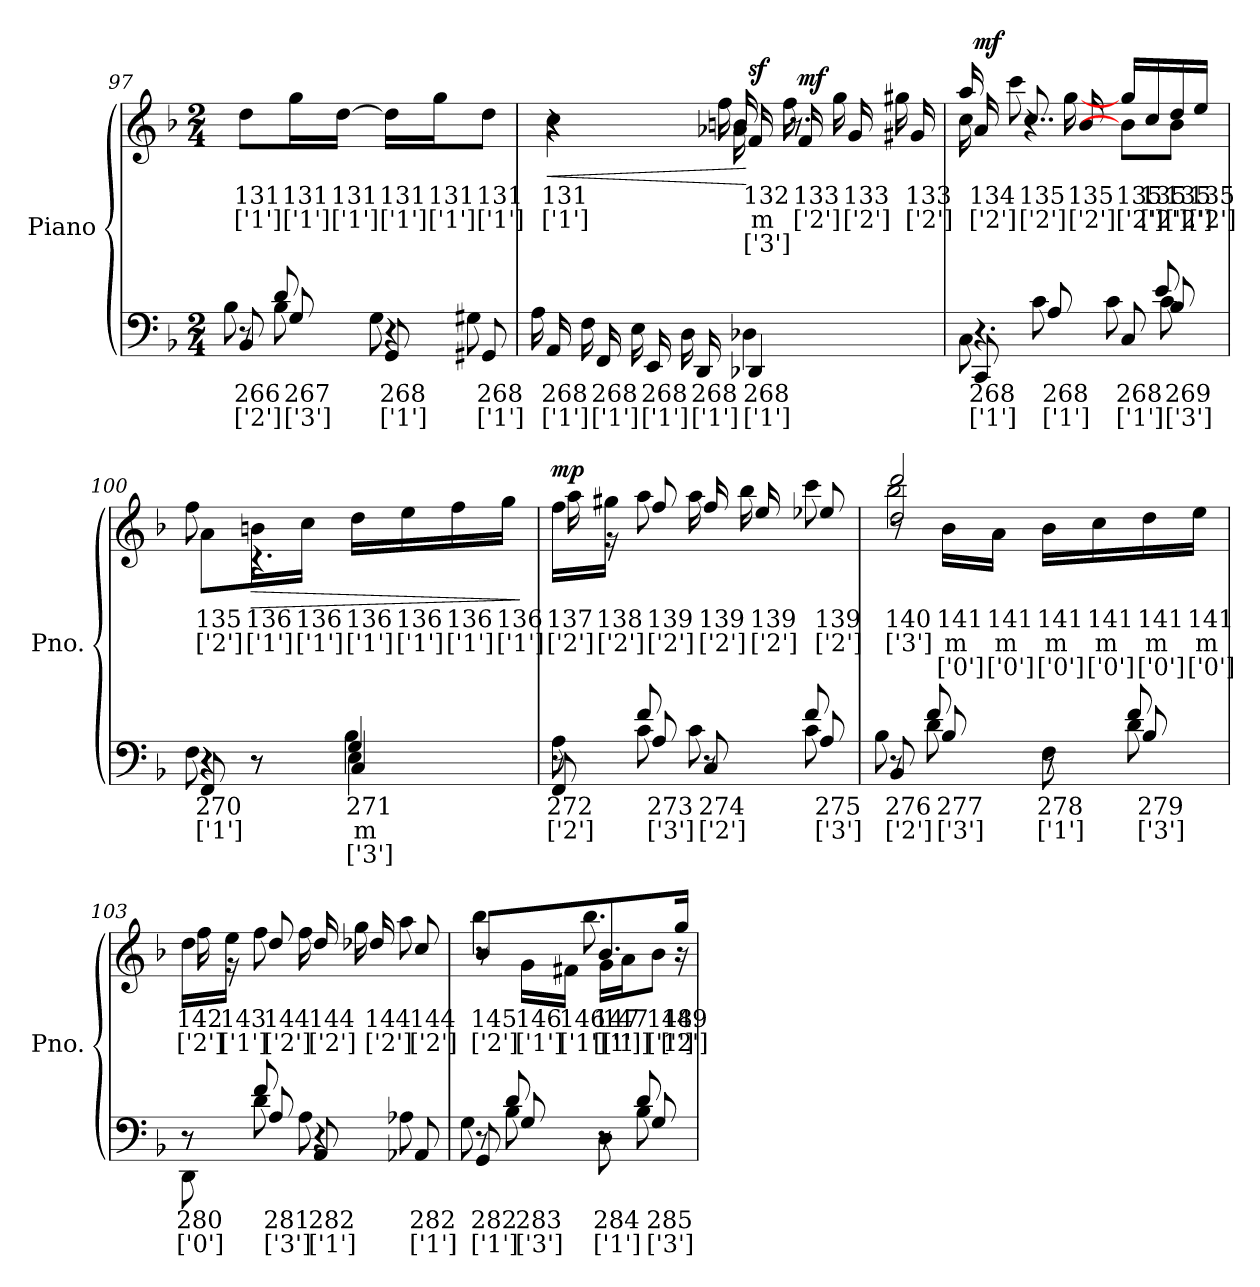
**kern	**text	**text	**text	**kern	**text	**text	**text	**dynam
*part1	*part1	*part1	*part1	*part1	*part1	*part1	*part1	*part1
*staff2	*staff2	*staff2	*staff2	*staff1	*staff1	*staff1	*staff1	*staff1/2
*I"Piano	*	*	*	*	*	*	*	*
*I'Pno.	*	*	*	*	*	*	*	*
!!LO:LB:g=z
*clefF4	*	*	*	*clefG2	*	*	*	*
*k[b-]	*	*	*	*k[b-]	*	*	*	*
*M2/4	*	*	*	*M2/4	*	*	*	*
=97	=97	=97	=97	=97	=97	=97	=97	=97
*^	*	*	*	*	*	*	*	*
*	*^	*	*	*	*	*	*	*	*
8BB-i	8B-j	8r	266	['2']	.	8ddZ\L	131	['1']	.	.
8GV	8B-j	8dN	267	['3']	.	16ggZ\L	131	['1']	.	.
.	.	.	.	.	.	[16ddZ\JJ	131	['1']	.	.
8GGi	8GV	4r	268	['1']	.	16ddZ\LL]	131	['1']	.	.
.	.	.	.	.	.	16ggZ\J	131	['1']	.	.
8GG#Xi	8G#XV	.	268	['1']	.	8ddZ\J	131	['1']	.	.
*v	*v	*v	*	*	*	*	*	*	*	*
=98	=98	=98	=98	=98	=98	=98	=98	=98
*^	*	*	*	*	*	*	*	*
!	!	!	!	!	!	!	!	!	!LO:HP:b
*	*	*	*	*	*^	*	*	*	*
*	*	*	*	*	*	*^	*	*	*	*
*	*	*	*	*	*	*	*^	*	*	*	*
16AAi	16AV	268	['1']	.	4ccZ\	4r	4r	4r	131	['1']	.	<
16FFi	16FV	268	['1']	.	.	.	.	.	.	.	.	.
16EEi	16EV	268	['1']	.	.	.	.	.	.	.	.	.
16DDi	16DV	268	['1']	.	.	.	.	.	.	.	.	.
!	!	!	!	!	!	!	!	!	!	!	!	!LO:DY:n=1:b
4DD-Xi	4D-XV	268	['1']	.	16fl	16a-XZ	16bn!	16ff+	132	m	['3']	[ sf
!	!	!	!	!	!	!	!	!	!	!	!	!LO:DY:n=2:b
.	.	.	.	.	16fl	16ff!	8.r	8.r	133	['2']	.	mf
.	.	.	.	.	16gl	16gg!	.	.	133	['2']	.	.
.	.	.	.	.	16g#Xl	16gg#X!	.	.	133	['2']	.	.
*v	*v	*	*	*	*	*	*	*	*	*	*	*
*	*	*	*	*v	*v	*v	*v	*	*	*	*
=99	=99	=99	=99	=99	=99	=99	=99	=99
*^	*	*	*	*	*	*	*	*
*	*^	*	*	*	*^	*	*	*	*
*	*	*	*	*	*	*	*^	*	*	*	*
!	!	!	!	!	!	!	!	!	!	!	!	!LO:DY:b
8CCi	8CV	4.r	268	['1']	.	16al	16ccZ	16aa!	134	['2']	.	mf
.	.	.	.	.	.	8ccl	8ccc!	4..r	135	['2']	.	.
8Ai	8cV	.	268	['1']	.	.	.	.	.	.	.	.
.	.	.	.	.	.	16b-l	16gg!	.	135	['2']	.	.
8Ci	8cV	.	268	['1']	.	8b-l\L]	16gg!/LL]	.	135	['2']	.	.
.	.	.	.	.	.	.	16cc!/	.	135	['2']	.	.
8B-j	8cV	8eN	269	['3']	.	8b-l\J	16dd!/	.	135	['2']	.	.
.	.	.	.	.	.	.	16ee!/JJ	.	135	['2']	.	.
*v	*v	*v	*	*	*	*	*	*	*	*	*	*
*	*	*	*	*v	*v	*v	*	*	*	*
=100	=100	=100	=100	=100	=100	=100	=100	=100
*^	*	*	*	*	*	*	*	*
*^	*^	*	*	*	*^	*	*	*	*
8FFi	8FV	4r	4r	270	['1']	.	8al	8ff!	135	['2']	.	.
!	!	!	!	!	!	!	!	!	!	!	!	!LO:HP:b
8r	8r	.	.	.	.	.	16bnZ\L	4.r	136	['1']	.	>
.	.	.	.	.	.	.	16ccZ\JJ	.	136	['1']	.	.
4Ci	4EV	4Gj	4B-N	271	m	['3']	16ddZ\LL	.	136	['1']	.	.
.	.	.	.	.	.	.	16eeZ\	.	136	['1']	.	.
.	.	.	.	.	.	.	16ffZ\	.	136	['1']	.	.
.	.	.	.	.	.	.	16ggZ\JJ	.	136	['1']	.	.
*v	*v	*v	*v	*	*	*	*	*	*	*	*	*
*	*	*	*	*v	*v	*	*	*	*
.	.	.	.	.	.	.	.	]
!!LO:LB:g=z
=101	=101	=101	=101	=101	=101	=101	=101	=101
*^	*	*	*	*	*	*	*	*
*	*^	*	*	*	*^	*	*	*	*
!	!	!	!	!	!	!	!	!	!	!	!LO:DY:b
8FFi	8Aj	8r	272	['2']	.	16ffZ	16aa!	137	['2']	.	mp
.	.	.	.	.	.	16gg#X!\J	16r	138	['2']	.	.
8AV	8cj	8fN	273	['3']	.	8ffZ	8aa!	139	['2']	.	.
8Ci	8cj	8r	274	['2']	.	16ffZ	16aa!	139	['2']	.	.
.	.	.	.	.	.	16eeZ	16bb-!	139	['2']	.	.
8AV	8cj	8fN	275	['3']	.	8ee-XZ	8ccc!	139	['2']	.	.
*	*	*	*	*	*	*v	*v	*	*	*	*
=102	=102	=102	=102	=102	=102	=102	=102	=102	=102	=102
*	*	*	*	*	*	*^	*	*	*	*
*	*	*	*	*	*	*	*^	*	*	*	*
*	*	*	*	*	*	*	*	*^	*	*	*	*
8BB-i	8B-j	8r	276	['2']	.	2ddZ	2bb-!	2ddd+	8r	140	['3']	.	.
8B-V	8dj	8fN	277	['3']	.	.	.	.	16b-l\LL	141	m	['0']	.
.	.	.	.	.	.	.	.	.	16al\JJ	141	m	['0']	.
8FV\L	8r	8r	278	['1']	.	.	.	.	16b-l\LL	141	m	['0']	.
.	.	.	.	.	.	.	.	.	16ccl\	141	m	['0']	.
8B-V	8dj	8fN	279	['3']	.	.	.	.	16ddl\	141	m	['0']	.
.	.	.	.	.	.	.	.	.	16eel\JJ	141	m	['0']	.
*	*	*	*	*	*	*v	*v	*v	*v	*	*	*	*
=103	=103	=103	=103	=103	=103	=103	=103	=103	=103	=103
*	*	*	*	*	*	*^	*	*	*	*
8DDi\L	8r	8r	280	['0']	.	16ddZ	16ff!	142	['2']	.	.
.	.	.	.	.	.	16eeZ\J	16r	143	['1']	.	.
8AV	8dj	8fN	281	['3']	.	8ddZ	8ff!	144	['2']	.	.
8AAi	8AV	4r	282	['1']	.	16ddZ	16ff!	144	['2']	.	.
.	.	.	.	.	.	16dd-XZ	16gg!	144	['2']	.	.
8AA-Xi	8A-XV	.	282	['1']	.	8ccZ	8aa!	144	['2']	.	.
*	*	*	*	*	*	*v	*v	*	*	*	*
=104	=104	=104	=104	=104	=104	=104	=104	=104	=104	=104
*	*	*	*	*	*	*^	*	*	*	*
*	*	*	*	*	*	*	*^	*	*	*	*
8GGi	8GV	8r	282	['1']	.	4b-l	4bb-!	8r	145	['2']	.	.
8GV	8B-j	8dN	283	['3']	.	.	.	16gZ\LL	146	['1']	.	.
.	.	.	.	.	.	.	.	16f#XZ\JJ	146	['1']	.	.
8DV\L	8r	8r	284	['1']	.	8.b-l	8.bb-!	16gZ\LL	147	['1']	.	.
.	.	.	.	.	.	.	.	16aZ\J	147	['1']	.	.
8GV	8B-j	8dN	285	['3']	.	.	.	8b-Z\J	148	['1']	.	.
.	.	.	.	.	.	16gg!/Jk	16r	.	149	['2']	.	.
*v	*v	*v	*	*	*	*	*	*	*	*	*	*
*	*	*	*	*v	*v	*v	*	*	*	*
=	=	=	=	=	=	=	=	=
*-	*-	*-	*-	*-	*-	*-	*-	*-
